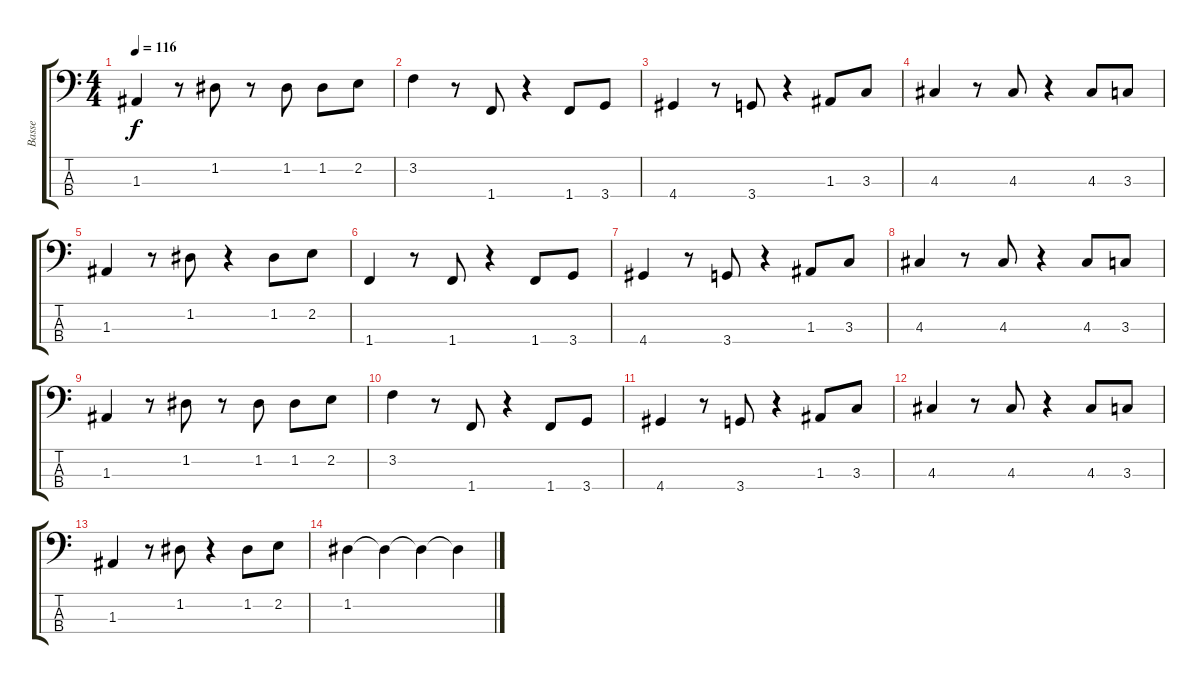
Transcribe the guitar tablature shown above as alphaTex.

\track ("Basse" "Basse") {instrument electricbasspick}
\staff {score tabs}
\tuning (G2 D2 A1 E1) {hide}
\ts (4 4)
\tempo 116
\clef f4
\ks c
1.3.4{dy f} r.8 1.2.8 r.8 1.2.8 1.2.8 2.2.8 |
3.2.4 r.8 1.4.8 r.4 1.4.8 3.4.8 |
4.4.4 r.8 3.4.8 r.4 1.3.8 3.3.8 |
4.3.4 r.8 4.3.8 r.4 4.3.8 3.3.8 |
1.3.4 r.8 1.2.8 r.4 1.2.8 2.2.8 |
1.4.4 r.8 1.4.8 r.4 1.4.8 3.4.8 |
4.4.4 r.8 3.4.8 r.4 1.3.8 3.3.8 |
4.3.4 r.8 4.3.8 r.4 4.3.8 3.3.8 |
1.3.4 r.8 1.2.8 r.8 1.2.8 1.2.8 2.2.8 |
3.2.4 r.8 1.4.8 r.4 1.4.8 3.4.8 |
4.4.4 r.8 3.4.8 r.4 1.3.8 3.3.8 |
4.3.4 r.8 4.3.8 r.4 4.3.8 3.3.8 |
1.3.4 r.8 1.2.8 r.4 1.2.8 2.2.8 |
1.2.4 1.2{t}.4 1.2{t}.4 1.2{t}.4
